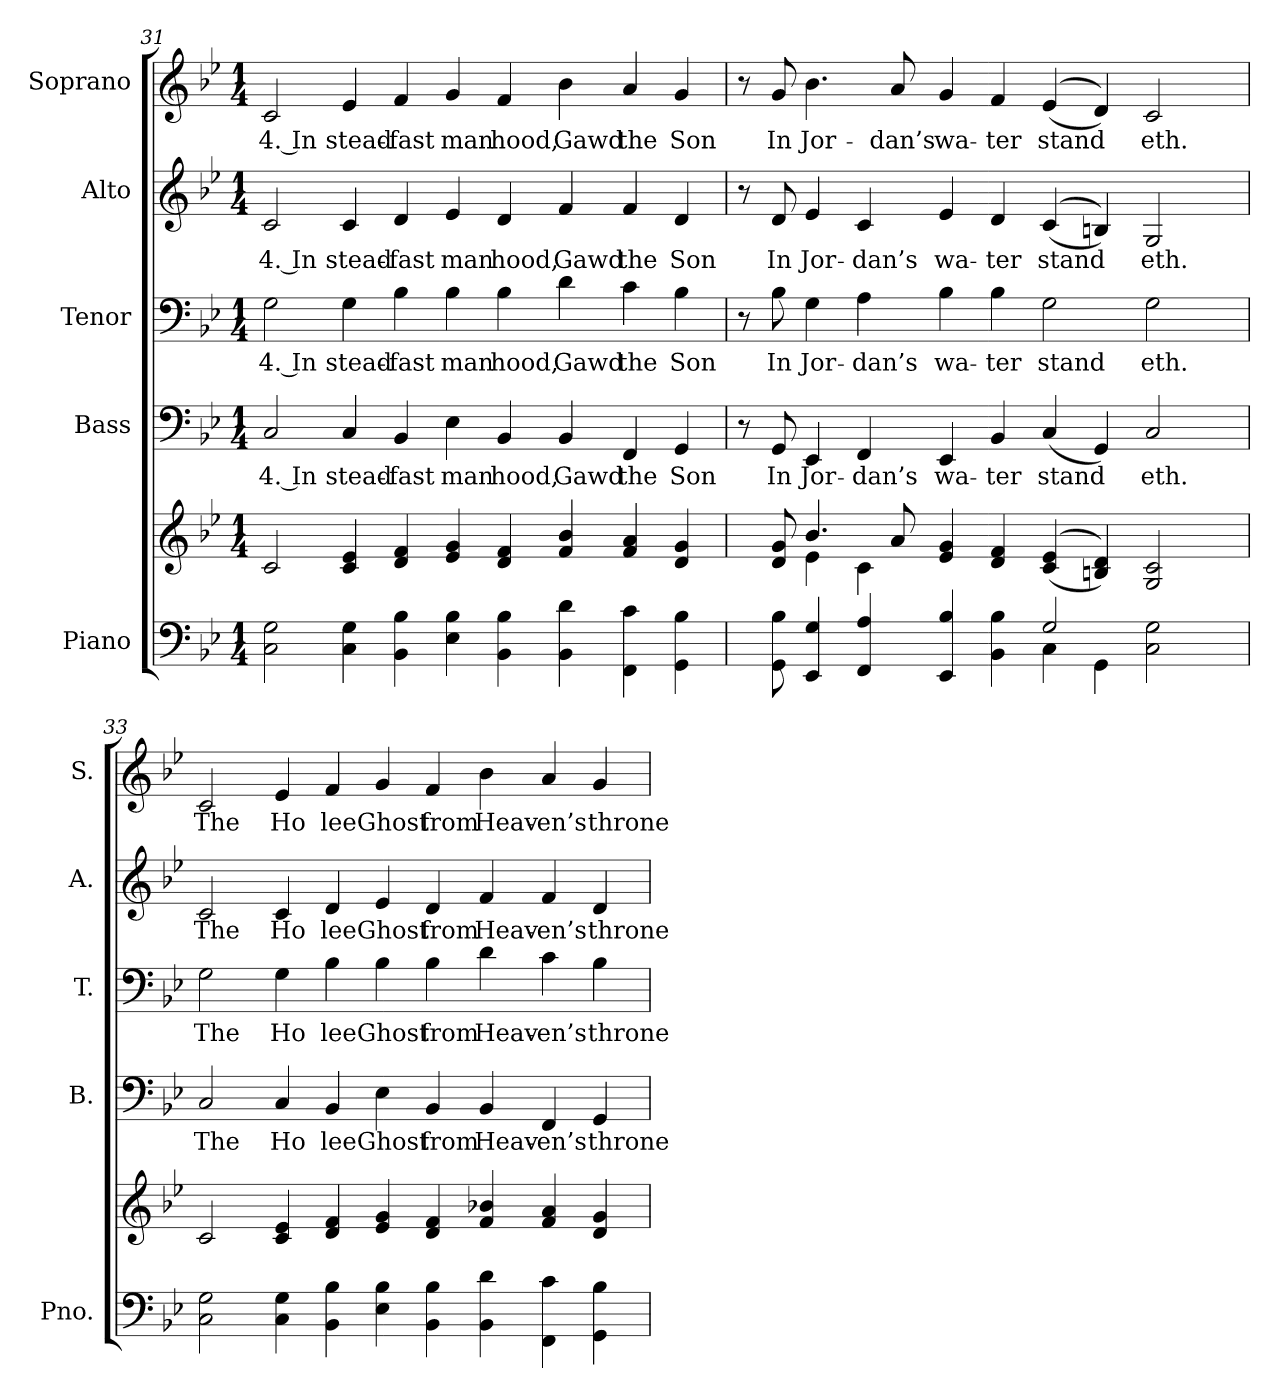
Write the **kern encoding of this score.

**kern	**kern	**kern	**text	**kern	**text	**kern	**text	**kern	**text
*part5	*part5	*part4	*part4	*part3	*part3	*part2	*part2	*part1	*part1
*staff6	*staff5	*staff4	*staff4	*staff3	*staff3	*staff2	*staff2	*staff1	*staff1
*I"Piano	*	*I"Bass	*	*I"Tenor	*	*I"Alto	*	*I"Soprano	*
*I'Pno.	*	*I'B.	*	*I'T.	*	*I'A.	*	*I'S.	*
!!LO:PB:g=z
*clefF4	*clefG2	*clefF4	*	*clefF4	*	*clefG2	*	*clefG2	*
*k[b-e-]	*k[b-e-]	*k[b-e-]	*	*k[b-e-]	*	*k[b-e-]	*	*k[b-e-]	*
*B-:	*B-:	*B-:	*	*B-:	*	*B-:	*	*B-:	*
*M1/4	*M1/4	*M1/4	*	*M1/4	*	*M1/4	*	*M1/4	*
=31	=31	=31	=31	=31	=31	=31	=31	=31	=31
!	!	!	!LO:LY:b:color=#000000	!	!	!	!	!	!
!	!	!	!	!	!LO:LY:b:color=#000000	!	!	!	!
!	!	!	!	!	!	!	!LO:LY:b:color=#000000	!	!
!	!	!	!	!	!	!	!	!	!LO:LY:b:color=#000000
2Ci\ 2Gi	2ci/	2Ci/	4. In	2Gi\	4. In	2ci/	4. In	2ci/	4. In
!	!	!	!LO:LY:b:color=#000000	!	!	!	!	!	!
!	!	!	!	!	!LO:LY:b:color=#000000	!	!	!	!
!	!	!	!	!	!	!	!LO:LY:b:color=#000000	!	!
!	!	!	!	!	!	!	!	!	!LO:LY:b:color=#000000
4Ci\ 4Gi	4ci/ 4e-i	4Ci/	stead-	4Gi\	stead-	4ci/	stead-	4e-i/	stead-
!	!	!	!LO:LY:b:color=#000000	!	!	!	!	!	!
!	!	!	!	!	!LO:LY:b:color=#000000	!	!	!	!
!	!	!	!	!	!	!	!LO:LY:b:color=#000000	!	!
!	!	!	!	!	!	!	!	!	!LO:LY:b:color=#000000
4BB-i\ 4B-i	4di/ 4fi	4BB-i/	-fast	4B-i\	-fast	4di/	-fast	4fi/	-fast
!	!	!	!LO:LY:b:color=#000000	!	!	!	!	!	!
!	!	!	!	!	!LO:LY:b:color=#000000	!	!	!	!
!	!	!	!	!	!	!	!LO:LY:b:color=#000000	!	!
!	!	!	!	!	!	!	!	!	!LO:LY:b:color=#000000
4E-i\ 4B-i	4e-i/ 4gi	4E-i\	man	4B-i\	man	4e-i/	man	4gi/	man
!	!	!	!LO:LY:b:color=#000000	!	!	!	!	!	!
!	!	!	!	!	!LO:LY:b:color=#000000	!	!	!	!
!	!	!	!	!	!	!	!LO:LY:b:color=#000000	!	!
!	!	!	!	!	!	!	!	!	!LO:LY:b:color=#000000
4BB-i\ 4B-i	4di/ 4fi	4BB-i/	hood,	4B-i\	hood,	4di/	hood,	4fi/	hood,
!	!	!	!LO:LY:b:color=#000000	!	!	!	!	!	!
!	!	!	!	!	!LO:LY:b:color=#000000	!	!	!	!
!	!	!	!	!	!	!	!LO:LY:b:color=#000000	!	!
!	!	!	!	!	!	!	!	!	!LO:LY:b:color=#000000
4BB-i\ 4di	4fi/ 4b-i	4BB-i/	Gawd	4di\	Gawd	4fi/	Gawd	4b-i\	Gawd
!	!	!	!LO:LY:b:color=#000000	!	!	!	!	!	!
!	!	!	!	!	!LO:LY:b:color=#000000	!	!	!	!
!	!	!	!	!	!	!	!LO:LY:b:color=#000000	!	!
!	!	!	!	!	!	!	!	!	!LO:LY:b:color=#000000
4FFi\ 4ci	4fi/ 4ai	4FFi/	the	4ci\	the	4fi/	the	4ai/	the
!	!	!	!LO:LY:b:color=#000000	!	!	!	!	!	!
!	!	!	!	!	!LO:LY:b:color=#000000	!	!	!	!
!	!	!	!	!	!	!	!LO:LY:b:color=#000000	!	!
!	!	!	!	!	!	!	!	!	!LO:LY:b:color=#000000
4GGi\ 4B-i	4di/ 4gi	4GGi/	Son	4B-i\	Son	4di/	Son	4gi/	Son
!!LO:PB:g=z
=32	=32	=32	=32	=32	=32	=32	=32	=32	=32
*^	*^	*	*	*	*	*	*	*	*
8ryy	1ryy	8ryy	4ryy	8r	.	8r	.	8r	.	8r	.
!	!	!	!	!	!LO:LY:b:color=#000000	!	!	!	!	!	!
!	!	!	!	!	!	!	!LO:LY:b:color=#000000	!	!	!	!
!	!	!	!	!	!	!	!	!	!LO:LY:b:color=#000000	!	!
!	!	!	!	!	!	!	!	!	!	!	!LO:LY:b:color=#000000
8GGi\ 8B-i	.	8di/ 8gi	.	8GGi/	In	8B-i\	In	8di/	In	8gi/	In
!	!	!	!	!	!LO:LY:b:color=#000000	!	!	!	!	!	!
!	!	!	!	!	!	!	!LO:LY:b:color=#000000	!	!	!	!
!	!	!	!	!	!	!	!	!	!LO:LY:b:color=#000000	!	!
!	!	!	!	!	!	!	!	!	!	!	!LO:LY:b:color=#000000
4EE-i/ 4Gi	.	4.b-i/	4e-i\	4EE-i/	Jor-	4Gi\	Jor-	4e-i/	Jor-	4.b-i\	Jor-
!	!	!	!	!	!LO:LY:b:color=#000000	!	!	!	!	!	!
!	!	!	!	!	!	!	!LO:LY:b:color=#000000	!	!	!	!
!	!	!	!	!	!	!	!	!	!LO:LY:b:color=#000000	!	!
4FFi/ 4Ai	.	.	4ci\	4FFi/	-dan’s	4Ai\	-dan’s	4ci/	-dan’s	.	.
!	!	!	!	!	!	!	!	!	!	!	!LO:LY:b:color=#000000
.	.	8ai/	.	.	.	.	.	.	.	8ai/	-dan’s
!	!	!	!	!	!LO:LY:b:color=#000000	!	!	!	!	!	!
!	!	!	!	!	!	!	!LO:LY:b:color=#000000	!	!	!	!
!	!	!	!	!	!	!	!	!	!LO:LY:b:color=#000000	!	!
!	!	!	!	!	!	!	!	!	!	!	!LO:LY:b:color=#000000
4EE-i/ 4B-i	.	4e-i/ 4gi	4ryy	4EE-i/	wa-	4B-i\	wa-	4e-i/	wa-	4gi/	wa-
!	!	!	!	!	!LO:LY:b:color=#000000	!	!	!	!	!	!
!	!	!	!	!	!	!	!LO:LY:b:color=#000000	!	!	!	!
!	!	!	!	!	!	!	!	!	!LO:LY:b:color=#000000	!	!
!	!	!	!	!	!	!	!	!	!	!	!LO:LY:b:color=#000000
4BB-i\ 4B-i	4ryy	4di/ 4fi	1ryy	4BB-i/	-ter	4B-i\	-ter	4di/	-ter	4fi/	-ter
!	!	!	!	!	!LO:LY:b:color=#000000	!	!	!	!	!	!
!	!	!	!	!	!	!	!LO:LY:b:color=#000000	!	!	!	!
!	!	!	!	!	!	!	!	!	!LO:LY:b:color=#000000	!	!
!	!	!	!	!	!	!	!	!	!	!	!LO:LY:b:color=#000000
2Gi/	4Ci\	((4ci/ 4e-i	.	(4Ci/	stand	2Gi\	stand	((4ci/	stand	((4e-i/	stand
.	4GGi\	4Bni/ 4di))	.	4GGi/)	.	.	.	4Bni/))	.	4di/))	.
!	!	!	!	!	!LO:LY:b:color=#000000	!	!	!	!	!	!
!	!	!	!	!	!	!	!LO:LY:b:color=#000000	!	!	!	!
!	!	!	!	!	!	!	!	!	!LO:LY:b:color=#000000	!	!
!	!	!	!	!	!	!	!	!	!	!	!LO:LY:b:color=#000000
2Ci\ 2Gi	4ryy	2Gi/ 2ci	.	2Ci/	eth.	2Gi\	eth.	2Gi/	eth.	2ci/	eth.
.	4ryy	.	4ryy	.	.	.	.	.	.	.	.
*v	*v	*	*	*	*	*	*	*	*	*	*
*	*v	*v	*	*	*	*	*	*	*	*
!!LO:PB:g=z
=33	=33	=33	=33	=33	=33	=33	=33	=33	=33
*^	*^	*	*	*	*	*	*	*	*
!	!	!	!	!	!LO:LY:b:color=#000000	!	!	!	!	!	!
*v	*v	*	*	*	*	*	*	*	*	*	*
*	*v	*v	*	*	*	*	*	*	*	*
*^	*^	*	*	*	*	*	*	*	*
!	!	!	!	!	!	!	!LO:LY:b:color=#000000	!	!	!	!
*v	*v	*	*	*	*	*	*	*	*	*	*
*	*v	*v	*	*	*	*	*	*	*	*
*^	*^	*	*	*	*	*	*	*	*
!	!	!	!	!	!	!	!	!	!LO:LY:b:color=#000000	!	!
*v	*v	*	*	*	*	*	*	*	*	*	*
*	*v	*v	*	*	*	*	*	*	*	*
*^	*^	*	*	*	*	*	*	*	*
!	!	!	!	!	!	!	!	!	!	!	!LO:LY:b:color=#000000
*v	*v	*	*	*	*	*	*	*	*	*	*
*	*v	*v	*	*	*	*	*	*	*	*
2Ci\ 2Gi	2ci/	2Ci/	The	2Gi\	The	2ci/	The	2ci/	The
!	!	!	!LO:LY:b:color=#000000	!	!	!	!	!	!
!	!	!	!	!	!LO:LY:b:color=#000000	!	!	!	!
!	!	!	!	!	!	!	!LO:LY:b:color=#000000	!	!
!	!	!	!	!	!	!	!	!	!LO:LY:b:color=#000000
4Ci\ 4Gi	4ci/ 4e-i	4Ci/	Ho	4Gi\	Ho	4ci/	Ho	4e-i/	Ho
!	!	!	!LO:LY:b:color=#000000	!	!	!	!	!	!
!	!	!	!	!	!LO:LY:b:color=#000000	!	!	!	!
!	!	!	!	!	!	!	!LO:LY:b:color=#000000	!	!
!	!	!	!	!	!	!	!	!	!LO:LY:b:color=#000000
4BB-i\ 4B-i	4di/ 4fi	4BB-i/	lee	4B-i\	lee	4di/	lee	4fi/	lee
!	!	!	!LO:LY:b:color=#000000	!	!	!	!	!	!
!	!	!	!	!	!LO:LY:b:color=#000000	!	!	!	!
!	!	!	!	!	!	!	!LO:LY:b:color=#000000	!	!
!	!	!	!	!	!	!	!	!	!LO:LY:b:color=#000000
4E-i\ 4B-i	4e-i/ 4gi	4E-i\	Ghost	4B-i\	Ghost	4e-i/	Ghost	4gi/	Ghost
!	!	!	!LO:LY:b:color=#000000	!	!	!	!	!	!
!	!	!	!	!	!LO:LY:b:color=#000000	!	!	!	!
!	!	!	!	!	!	!	!LO:LY:b:color=#000000	!	!
!	!	!	!	!	!	!	!	!	!LO:LY:b:color=#000000
4BB-i\ 4B-i	4di/ 4fi	4BB-i/	from	4B-i\	from	4di/	from	4fi/	from
!	!	!	!LO:LY:b:color=#000000	!	!	!	!	!	!
!	!	!	!	!	!LO:LY:b:color=#000000	!	!	!	!
!	!	!	!	!	!	!	!LO:LY:b:color=#000000	!	!
!	!	!	!	!	!	!	!	!	!LO:LY:b:color=#000000
4BB-i\ 4di	4fi/ 4b-Xi	4BB-i/	Heav-	4di\	Heav-	4fi/	Heav-	4b-i\	Heav-
!	!	!	!LO:LY:b:color=#000000	!	!	!	!	!	!
!	!	!	!	!	!LO:LY:b:color=#000000	!	!	!	!
!	!	!	!	!	!	!	!LO:LY:b:color=#000000	!	!
!	!	!	!	!	!	!	!	!	!LO:LY:b:color=#000000
4FFi\ 4ci	4fi/ 4ai	4FFi/	-en’s	4ci\	-en’s	4fi/	-en’s	4ai/	-en’s
!	!	!	!LO:LY:b:color=#000000	!	!	!	!	!	!
!	!	!	!	!	!LO:LY:b:color=#000000	!	!	!	!
!	!	!	!	!	!	!	!LO:LY:b:color=#000000	!	!
!	!	!	!	!	!	!	!	!	!LO:LY:b:color=#000000
4GGi\ 4B-i	4di/ 4gi	4GGi/	throne	4B-i\	throne	4di/	throne	4gi/	throne
=	=	=	=	=	=	=	=	=	=
*-	*-	*-	*-	*-	*-	*-	*-	*-	*-
